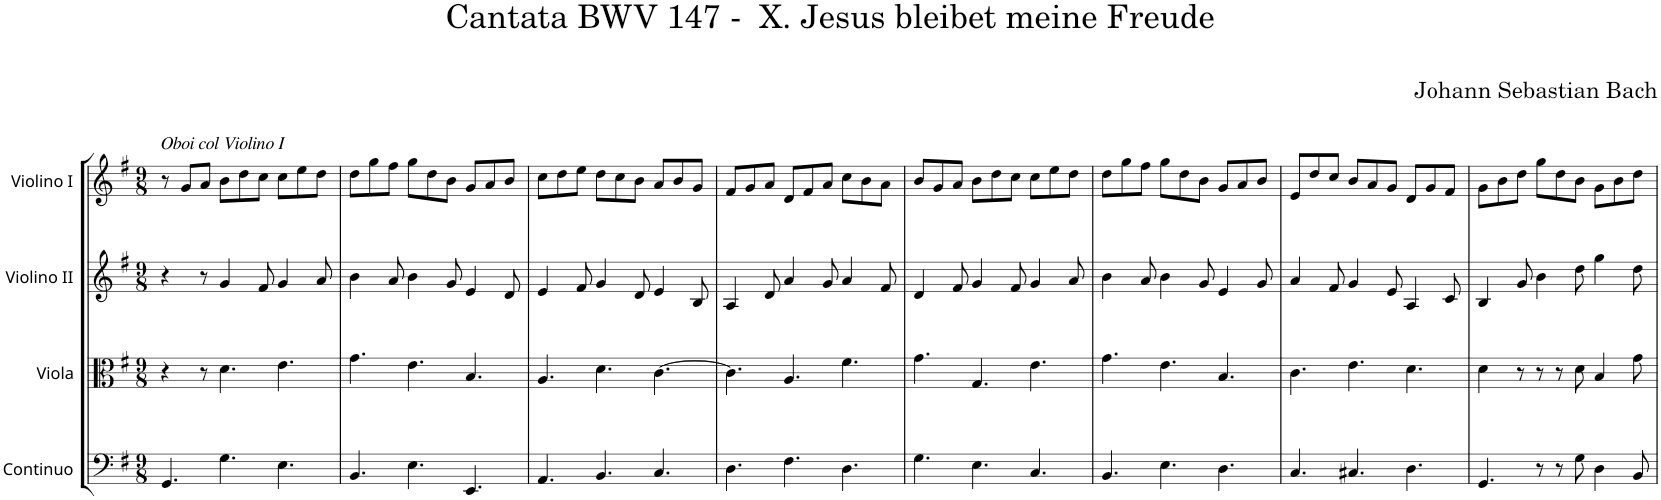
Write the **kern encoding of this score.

**kern	**kern	**kern	**kern	**kern
*part5	*part4	*part3	*part2	*part1
*staff5	*staff4	*staff3	*staff2	*staff1
*I"Continuo	*I"Viola	*I"Violino II	*I"Violino I	*I"Tromba
*clefF4	*clefC3	*clefG2	*clefG2	*clefG2
*k[f#]	*k[f#]	*k[f#]	*k[f#]	*k[f#]
*M9/8	*M9/8	*M9/8	*M9/8	*M9/8
=1	=1	=1	=1	=1
!	!	!	!LO:TX:a:i:t=Oboi col Violino I	!
4.GG/	4r	4r	8r	8%9r
.	.	.	8g/L	.
.	8r	8r	8a/J	.
4.G\	4.d\	4g/	8b\L	.
.	.	.	8dd\	.
.	.	8f#/	8cc\J	.
4.E\	4.e\	4g/	8cc\L	.
.	.	.	8ee\	.
.	.	8a/	8dd\J	.
=2	=2	=2	=2	=2
4.BB/	4.g\	4b\	8dd\L	8%9r
.	.	.	8gg\	.
.	.	8a/	8ff#\J	.
4.E\	4.e\	4b\	8gg\L	.
.	.	.	8dd\	.
.	.	8g/	8b\J	.
4.EE/	4.B/	4e/	8g/L	.
.	.	.	8a/	.
.	.	8d/	8b/J	.
=3	=3	=3	=3	=3
4.AA/	4.A/	4e/	8cc\L	8%9r
.	.	.	8dd\	.
.	.	8f#/	8ee\J	.
4.BB/	4.d\	4g/	8dd\L	.
.	.	.	8cc\	.
.	.	8d/	8b\J	.
4.C/	[4.c\	4e/	8a/L	.
.	.	.	8b/	.
.	.	8B/	8g/J	.
=4	=4	=4	=4	=4
4.D\	4.c\]	4A/	8f#/L	8%9r
.	.	.	8g/	.
.	.	8d/	8a/J	.
4.F#\	4.A/	4a/	8d/L	.
.	.	.	8f#/	.
.	.	8g/	8a/J	.
4.D\	4.f#\	4a/	8cc\L	.
.	.	.	8b\	.
.	.	8f#/	8a\J	.
=5	=5	=5	=5	=5
4.G\	4.g\	4d/	8b/L	8%9r
.	.	.	8g/	.
.	.	8f#/	8a/J	.
4.E\	4.G/	4g/	8b\L	.
.	.	.	8dd\	.
.	.	8f#/	8cc\J	.
4.C/	4.e\	4g/	8cc\L	.
.	.	.	8ee\	.
.	.	8a/	8dd\J	.
=6	=6	=6	=6	=6
4.BB/	4.g\	4b\	8dd\L	8%9r
.	.	.	8gg\	.
.	.	8a/	8ff#\J	.
4.E\	4.e\	4b\	8gg\L	.
.	.	.	8dd\	.
.	.	8g/	8b\J	.
4.D\	4.B/	4e/	8g/L	.
.	.	.	8a/	.
.	.	8g/	8b/J	.
=7	=7	=7	=7	=7
4.C/	4.c\	4a/	8e/L	8%9r
.	.	.	8dd/	.
.	.	8f#/	8cc/J	.
4.C#X/	4.e\	4g/	8b/L	.
.	.	.	8a/	.
.	.	8e/	8g/J	.
4.D\	4.d\	4A/	8d/L	.
.	.	.	8g/	.
.	.	8c/	8f#/J	.
=8	=8	=8	=8	=8
4.GG/	4d\	4B/	8g\L	8%9r
.	.	.	8b\	.
.	8r	8g/	8dd\J	.
8r	8r	4b\	8gg\L	.
8r	8r	.	8dd\	.
8G\	8d\	8dd\	8b\J	.
4D\	4B/	4gg\	8g\L	.
.	.	.	8b\	.
8BB/	8g\	8dd\	8dd\J	.
=	=	=	=	=
*-	*-	*-	*-	*-
